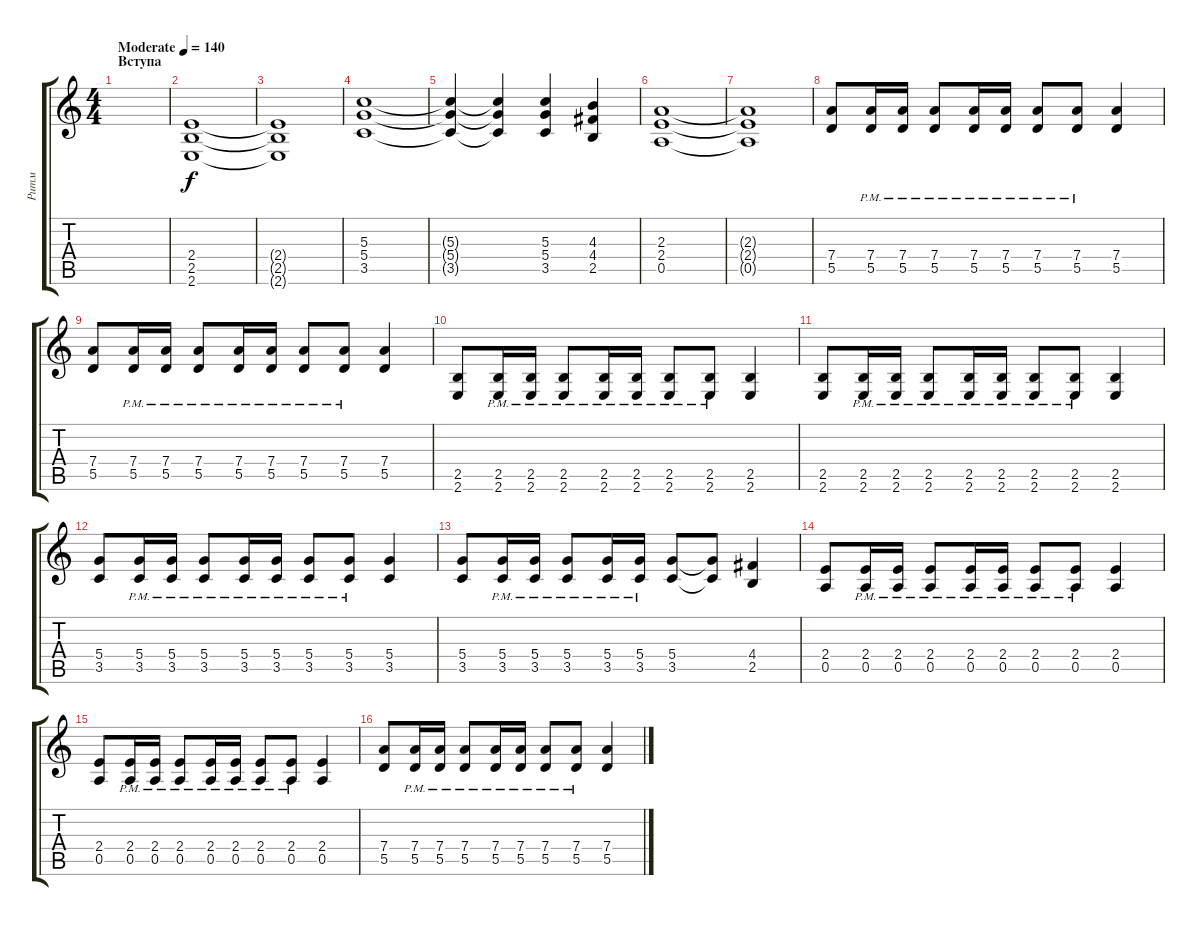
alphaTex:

\track ("Ритм" "Ритм") {instrument distortionguitar}
\staff {score tabs}
\tuning (E4 B3 G3 D3 A2 D2) {hide}
\ts (4 4)
\section ("" "Вступа")
\tempo (140 "Moderate")
\clef g2
\ks c
|
(2.4 2.5 2.6).1 |
(2.4{t} 2.5{t} 2.6{t}).1 |
(5.3 5.4 3.5).1 |
(5.3{t} 5.4{t} 3.5{t}).4 (5.3{t} 5.4{t} 3.5{t}).4 (5.3 5.4 3.5).4 (4.3 4.4 2.5).4 |
(2.3 2.4 0.5).1 |
(2.3{t} 2.4{t} 0.5{t}).1 |
(7.4 5.5).8 (7.4{pm} 5.5{pm}).16 (7.4{pm} 5.5{pm}).16 (7.4{pm} 5.5{pm}).8 (7.4{pm} 5.5{pm}).16 (7.4{pm} 5.5{pm}).16 (7.4{pm} 5.5{pm}).8 (7.4{pm} 5.5{pm}).8 (7.4 5.5).4 |
(7.4 5.5).8 (7.4{pm} 5.5{pm}).16 (7.4{pm} 5.5{pm}).16 (7.4{pm} 5.5{pm}).8 (7.4{pm} 5.5{pm}).16 (7.4{pm} 5.5{pm}).16 (7.4{pm} 5.5{pm}).8 (7.4{pm} 5.5{pm}).8 (7.4 5.5).4 |
(2.5 2.6).8 (2.5{pm} 2.6{pm}).16 (2.5{pm} 2.6{pm}).16 (2.5{pm} 2.6{pm}).8 (2.5{pm} 2.6{pm}).16 (2.5{pm} 2.6{pm}).16 (2.5{pm} 2.6{pm}).8 (2.5{pm} 2.6{pm}).8 (2.5 2.6).4 |
(2.5 2.6).8 (2.5{pm} 2.6{pm}).16 (2.5{pm} 2.6{pm}).16 (2.5{pm} 2.6{pm}).8 (2.5{pm} 2.6{pm}).16 (2.5{pm} 2.6{pm}).16 (2.5{pm} 2.6{pm}).8 (2.5{pm} 2.6{pm}).8 (2.5 2.6).4 |
(5.4 3.5).8 (5.4{pm} 3.5{pm}).16 (5.4{pm} 3.5{pm}).16 (5.4{pm} 3.5{pm}).8 (5.4{pm} 3.5{pm}).16 (5.4{pm} 3.5{pm}).16 (5.4{pm} 3.5{pm}).8 (5.4{pm} 3.5{pm}).8 (5.4 3.5).4 |
(5.4 3.5).8 (5.4{pm} 3.5{pm}).16 (5.4{pm} 3.5{pm}).16 (5.4{pm} 3.5{pm}).8 (5.4{pm} 3.5{pm}).16 (5.4{pm} 3.5{pm}).16 (5.4 3.5).8 (5.4{t} 3.5{t}).8 (4.4 2.5).4 |
(2.4 0.5).8 (2.4{pm} 0.5{pm}).16 (2.4{pm} 0.5{pm}).16 (2.4{pm} 0.5{pm}).8 (2.4{pm} 0.5{pm}).16 (2.4{pm} 0.5{pm}).16 (2.4{pm} 0.5{pm}).8 (2.4{pm} 0.5{pm}).8 (2.4 0.5).4 |
(2.4 0.5).8 (2.4{pm} 0.5{pm}).16 (2.4{pm} 0.5{pm}).16 (2.4{pm} 0.5{pm}).8 (2.4{pm} 0.5{pm}).16 (2.4{pm} 0.5{pm}).16 (2.4{pm} 0.5{pm}).8 (2.4{pm} 0.5{pm}).8 (2.4 0.5).4 |
(7.4 5.5).8 (7.4{pm} 5.5{pm}).16 (7.4{pm} 5.5{pm}).16 (7.4{pm} 5.5{pm}).8 (7.4{pm} 5.5{pm}).16 (7.4{pm} 5.5{pm}).16 (7.4{pm} 5.5{pm}).8 (7.4{pm} 5.5{pm}).8 (7.4 5.5).4
